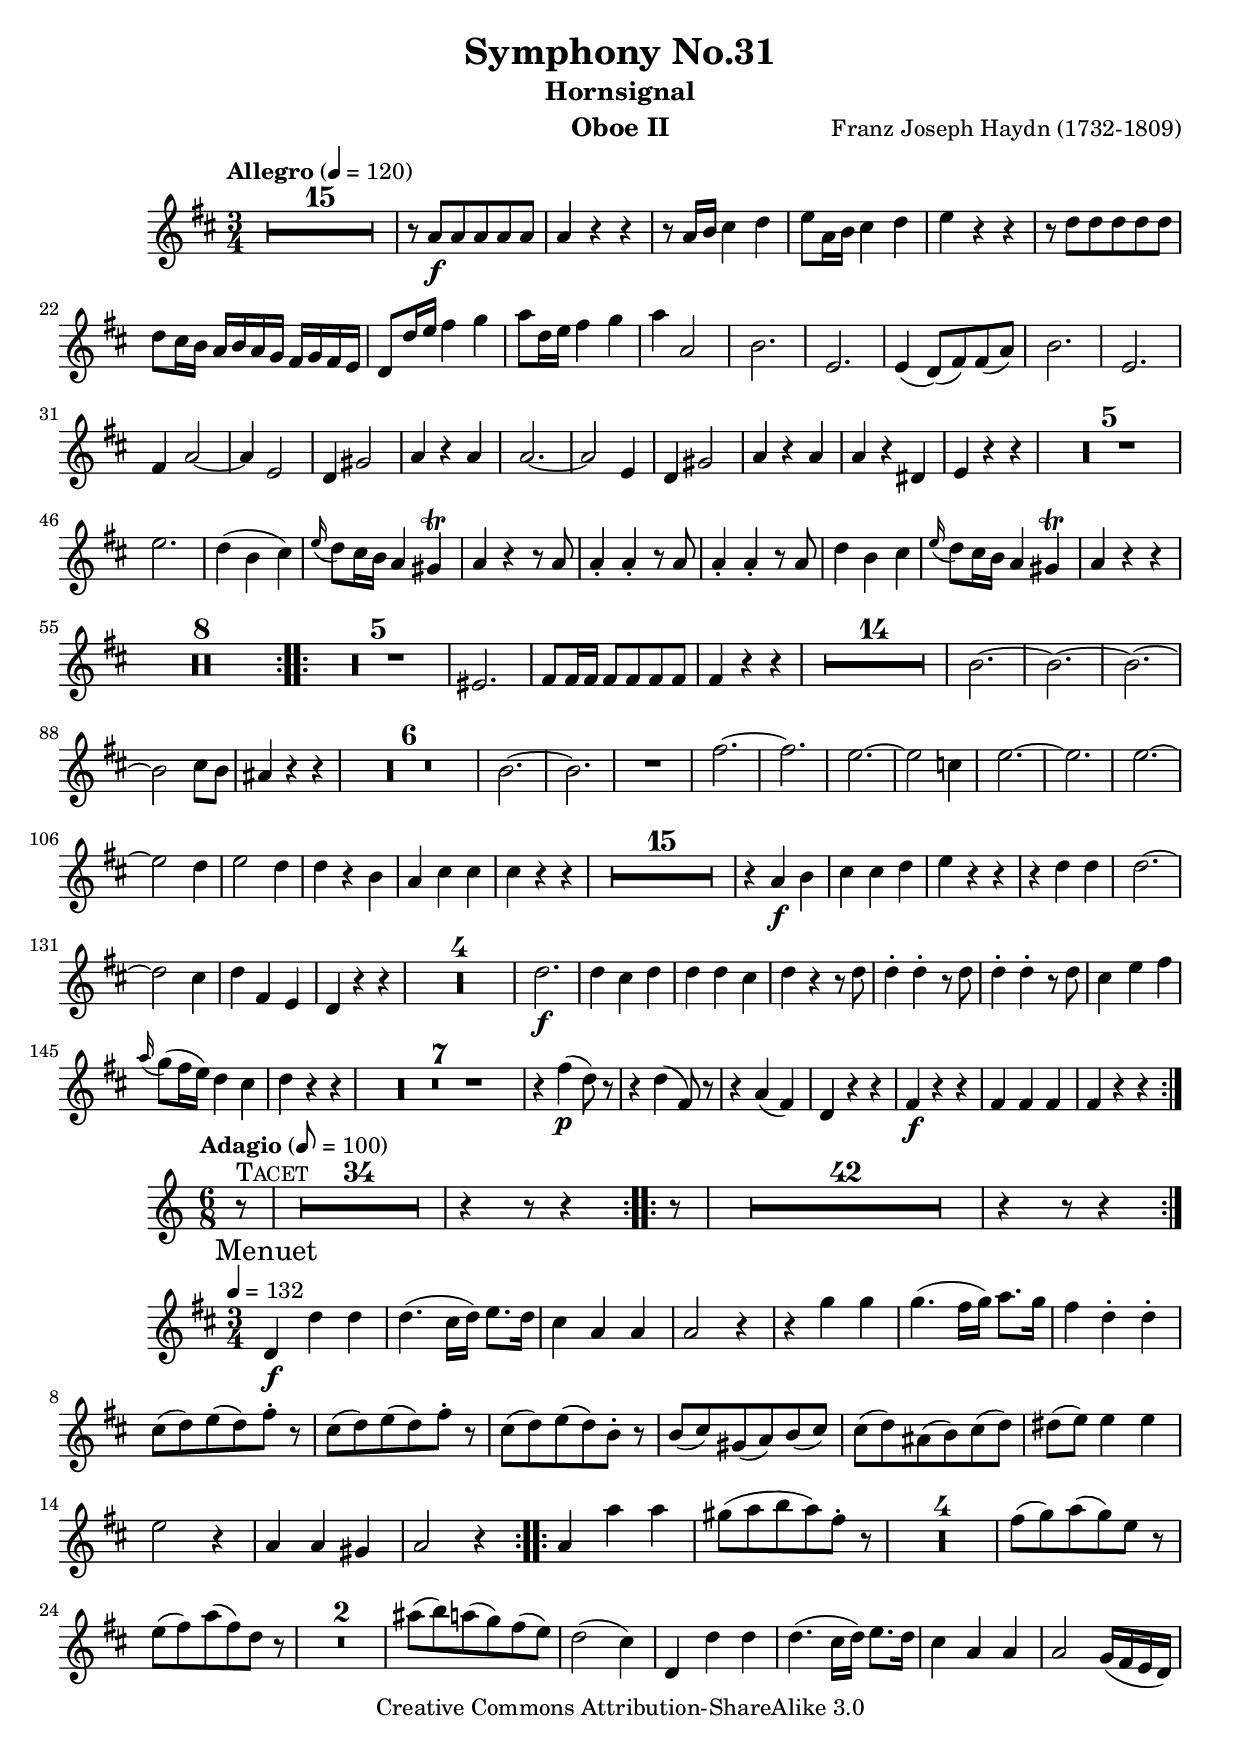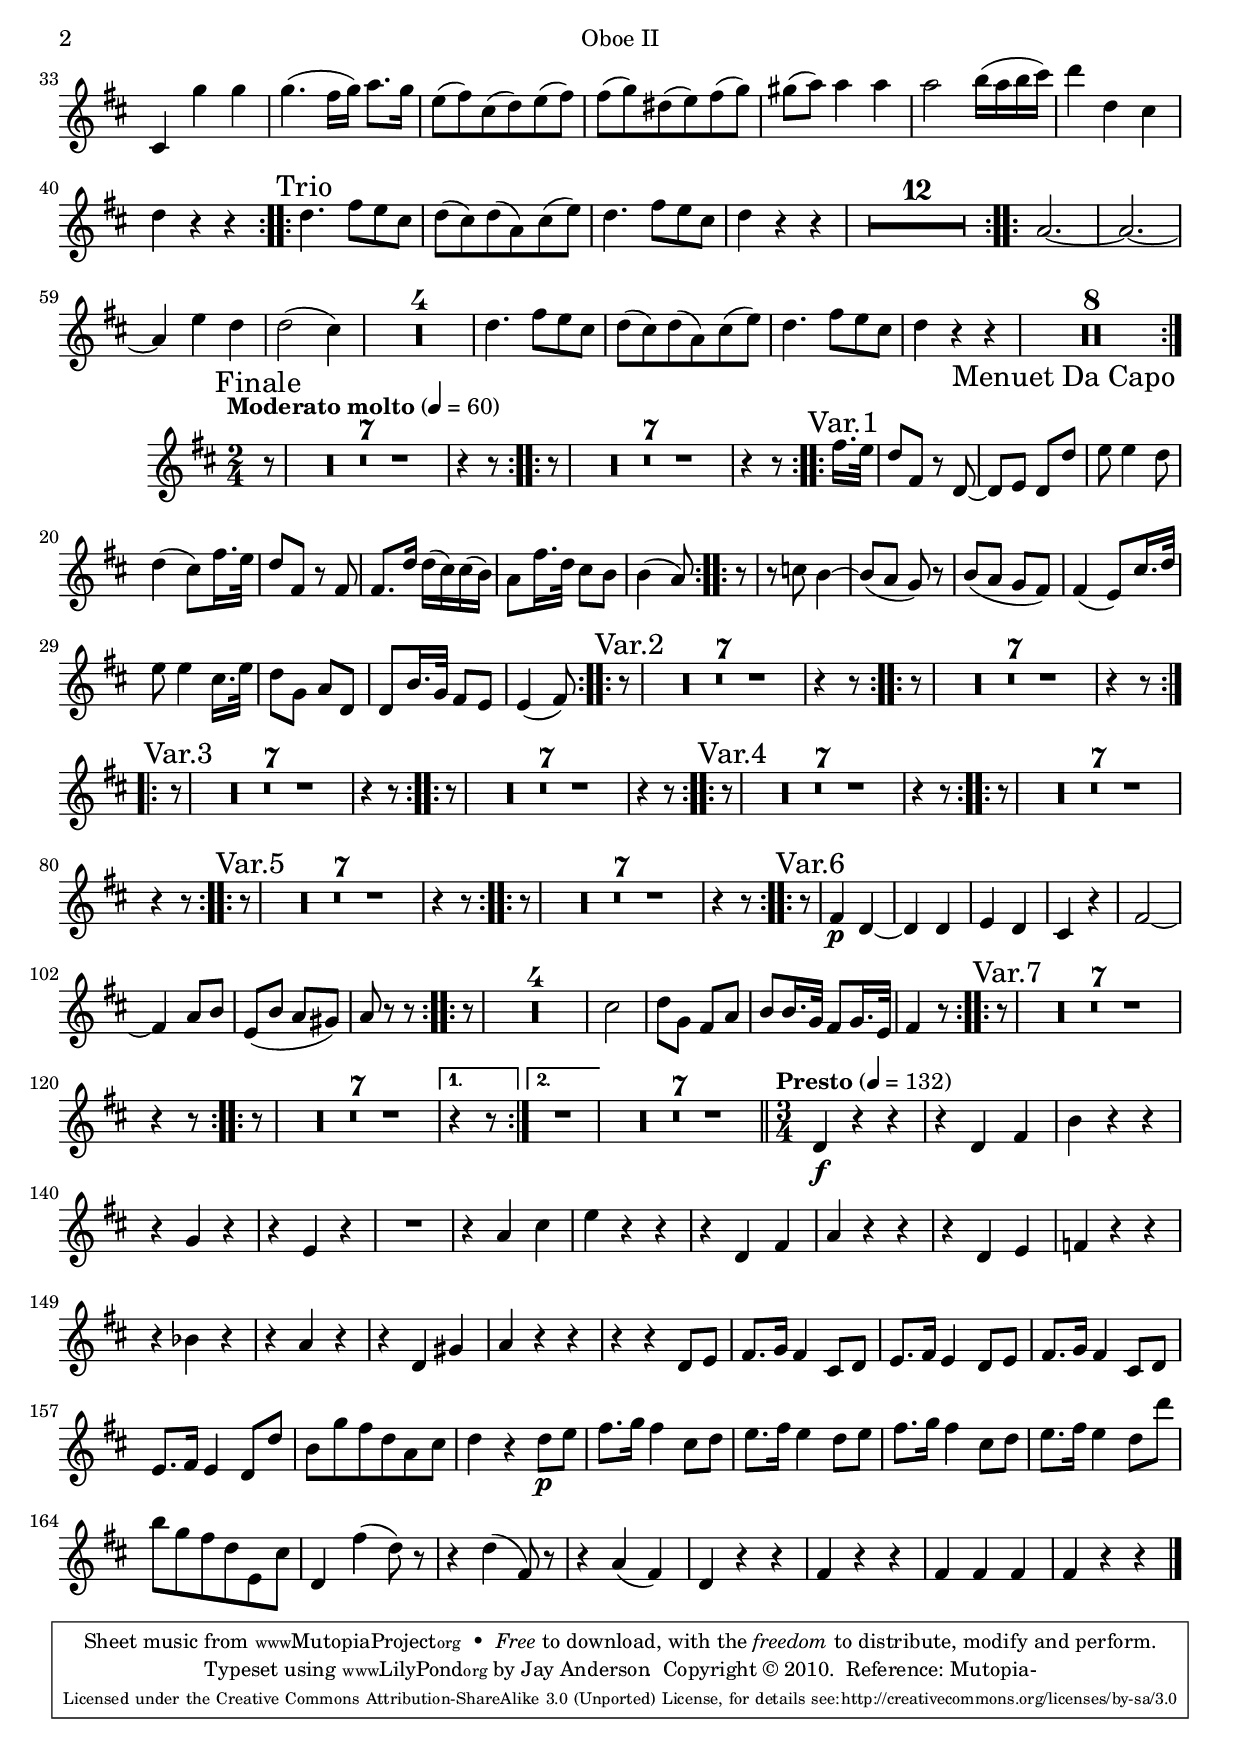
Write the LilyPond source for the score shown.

\version "2.14.1"

\include "defs.ily"
\version "2.14.1"

oboeTwoMvtI = \relative c''
{
  \key d \major
  \repeat volta 2
  {
    R2.*15 |
    r8 a\f a a a a |
    a4 r r |
    r8 a16 b cis4 d |
    e8 a,16 b cis4 d |
    e r r |
    r8 d d d d d |
    d8 cis16 b a b a g fis g fis e |
    d8 d'16 e fis4 g |
    a8 d,16 e fis4 g |
    a4 a,2 |
    b2. |
    e, |
    e4( d8)( fis) fis( a) |
    b2. |
    e, |
    fis4 a2~ |
    a4 e2 |
    d4 gis2 |
    a4 r a |
    a2.~ |
    a2 e4 |
    d4 gis2 |
    a4 r a |
    a r dis, |
    e r r |
    R2.*5 |
    e'2. |
    d4( b cis) |
    \appoggiatura e16 d8 cis16 b a4 gis\trill |
    a4 r r8 a |
    a4-. a-. r8 a |
    a4-. a-. r8 a |
    d4 b cis |
    \appoggiatura e16 d8 cis16 b a4 gis\trill |
    a4 r r |
    R2.*8 |
  }
  \repeat volta 2
  {
    R2.*5 |
    eis2. |
    fis8 fis16 fis fis8 fis fis fis |
    fis4 r r |
    R2.*14 |
    b2.~ |
    b~ |
    b~ |
    b2 cis8 b |
    ais4 r r |
    R2.*6 |
    b2.~ |
    b |
    R2. |
    fis'2.~ |
    fis |
    e~ |
    e2 c4 |
    e2.~ |
    e |
    e~ |
    e2 d4 |
    e2 d4 |
    d4 r b |
    a cis cis |
    cis r r |
    R2.*15 |
    r4 a4\f b |
    cis cis d |
    e r r |
    r4 d d |
    d2.~ |
    d2 cis4 |
    d fis, e |
    d r r |
    R2.*4 |
    d'2.\f |
    d4 cis d |
    d d cis |
    d r r8 d |
    d4-. d-. r8 d |
    d4-. d-. r8 d |
    cis4 e fis |
    \appoggiatura a16 g8( fis16 e) d4 cis |
    d r r |
    R2.*7 |
    r4 fis(\p d8) r |
    r4 d( fis,8) r |
    r4 a( fis) |
    d r r |
    fis\f r r |
    fis fis fis |
    fis r r |
  }
}

oboeTwoMvtII =
{
  s1*0^\tacet
  \repeat volta 2
  {
    r8 |
    R2.*34 |
    r4 r8 r4
  }
  \repeat volta 2
  {
    r8 | \noBreak
    R2.*42 |
    r4 r8 r4
  }
}

oboeTwoMvtIII = \relative c'
{
  \key d \major
  \repeat volta 2
  {
    d4\f d' d |
    d4.( cis16 d) e8. d16 |
    cis4 a a |
    a2 r4 |
    r4 g' g |
    g4.( fis16 g) a8. g16 |
    fis4 d-. d-. |
    \repeat unfold 2 {cis8( d) e( d) fis-. r |}
    cis( d) e( d) b-. r |
    b( cis) gis( a) b( cis) |
    cis( d) ais( b) cis( d) |
    dis( e) e4 e |
    e2 r4 |
    a,4 a gis |
    a2 r4 |
  }
  \repeat volta 2
  {
    a4 a' a |
    gis8( a b a) fis-. r |
    R2.*4 |
    fis8( g) a( g) e r |
    e( fis) a( fis) d r |
    R2.*2 |
    ais'8( b) a( g) fis( e) |
    d2( cis4) |
    d, d' d |
    d4.( cis16 d) e8. d16 |
    cis4 a a |
    a2 g16( fis e d) |
    cis4 g'' g |
    g4.( fis16 g) a8. g16 |
    e8( fis) cis( d) e( fis) |
    fis( g) dis( e) fis( g) |
    gis( a) a4 a |
    a2 b16( a b cis) |
    d4 d, cis |
    d r r |
  }
  \repeat volta 2
  {
    d4. fis8 e cis |
    d( cis) d( a) cis( e) |
    d4. fis8 e cis |
    d4 r r |
    R2.*12 |
  }
  \repeat volta 2
  {
    a2.~ |
    a~ |
    a4 e' d |
    d2( cis4) |
    R2.*4 |
    d4. fis8 e cis |
    d( cis) d( a) cis( e) |
    d4. fis8 e cis |
    d4 r r |
    R2.*8 |
  }
}

oboeTwoMvtIV = \relative c''
{
  \key d \major
  %Intro
  \repeat volta 2
  {
    r8 |
    R2*7 |
    r4 r8
  }
  \repeat volta 2
  {
    r8 |
    R2*7 |
    r4 r8
  }
  %Var.1
  \repeat volta 2
  {
    fis16. e32 |
    d8 fis, r d~ |
    d e d d' |
    e8 e4 d8 |
    d4( cis8) fis16. e32 |
    d8 fis, r fis |
    fis8. d'16 d( cis) cis( b) |
    a8 fis'16. d32 cis8 b |
    b4( a8)
  }
  \repeat volta 2
  {
    r8 |
    r c b4~ |
    b8( a g) r |
    b( a g fis) |
    fis4( e8) cis'16. d32 |
    e8 e4 cis16. e32 |
    d8 g, a d, |
    d b'16. g32 fis8 e |
    e4( fis8)
  }
  %Var.2-5
  \repeat unfold 4
  {
    \repeat volta 2
    {
      r8 |
      R2*7 |
      r4 r8
    }
    \repeat volta 2
    {
      r8 |
      R2*7 |
      r4 r8
    }
  }
  %Var.6
  \repeat volta 2
  {
    r8 |
    fis4\p d~ |
    d d |
    e d |
    cis r |
    fis2~ |
    fis4 a8 b |
    e,( b' a gis) |
    a r r
  }
  \repeat volta 2
  {
    r8 |
    R2*4 |
    cis2 |
    d8 g, fis a |
    b b16. g32 fis8 g16. e32 |
    fis4 r8
  }
  %Var.7
  \repeat volta 2
  {
    r8 |
    R2*7 |
    r4 r8
  }
  \repeat volta 2
  {
    r8 |
    R2*7 |
  }
  \alternative
  {
    {r4 r8}
    {R2 |}
  }
  R2*7 |

  %Presto
  %3/4
  d4\f r r |
  r d fis |
  b r r |
  r g r |
  r e r |
  R2. |
  r4 a cis |
  e r r |
  r d, fis |
  a r r |
  r d, e |
  f r r |
  r bes r |
  r a r |
  r d, gis |
  a r r |
  r r d,8 e |
  fis8. g16 fis4 cis8 d |
  e8. fis16 e4 d8 e |
  fis8. g16 fis4 cis8 d |
  e8. fis16 e4 d8 d' |
  b g' fis d a cis |
  d4 r d8\p e |
  fis8. g16 fis4 cis8 d |
  e8. fis16 e4 d8 e |
  fis8. g16 fis4 cis8 d |
  e8. fis16 e4 d8 d' |
  b g fis d e, cis' |
  d,4 fis'( d8) r |
  r4 d( fis,8) r |
  r4 a( fis) |
  d r r |
  fis r r |
  fis fis fis |
  fis r r |
}

instrument = "Oboe II"
\include "header.ily"

\score { \new Staff { << \oboeTwoMvtI \outlineMvtI >> } }
\score { \new Staff { << \oboeTwoMvtII \outlineMvtII >> } }
\score { \new Staff { << \oboeTwoMvtIII \outlineMvtIII >> } }
\score { \new Staff { << \oboeTwoMvtIV \outlineMvtIV >> } }
